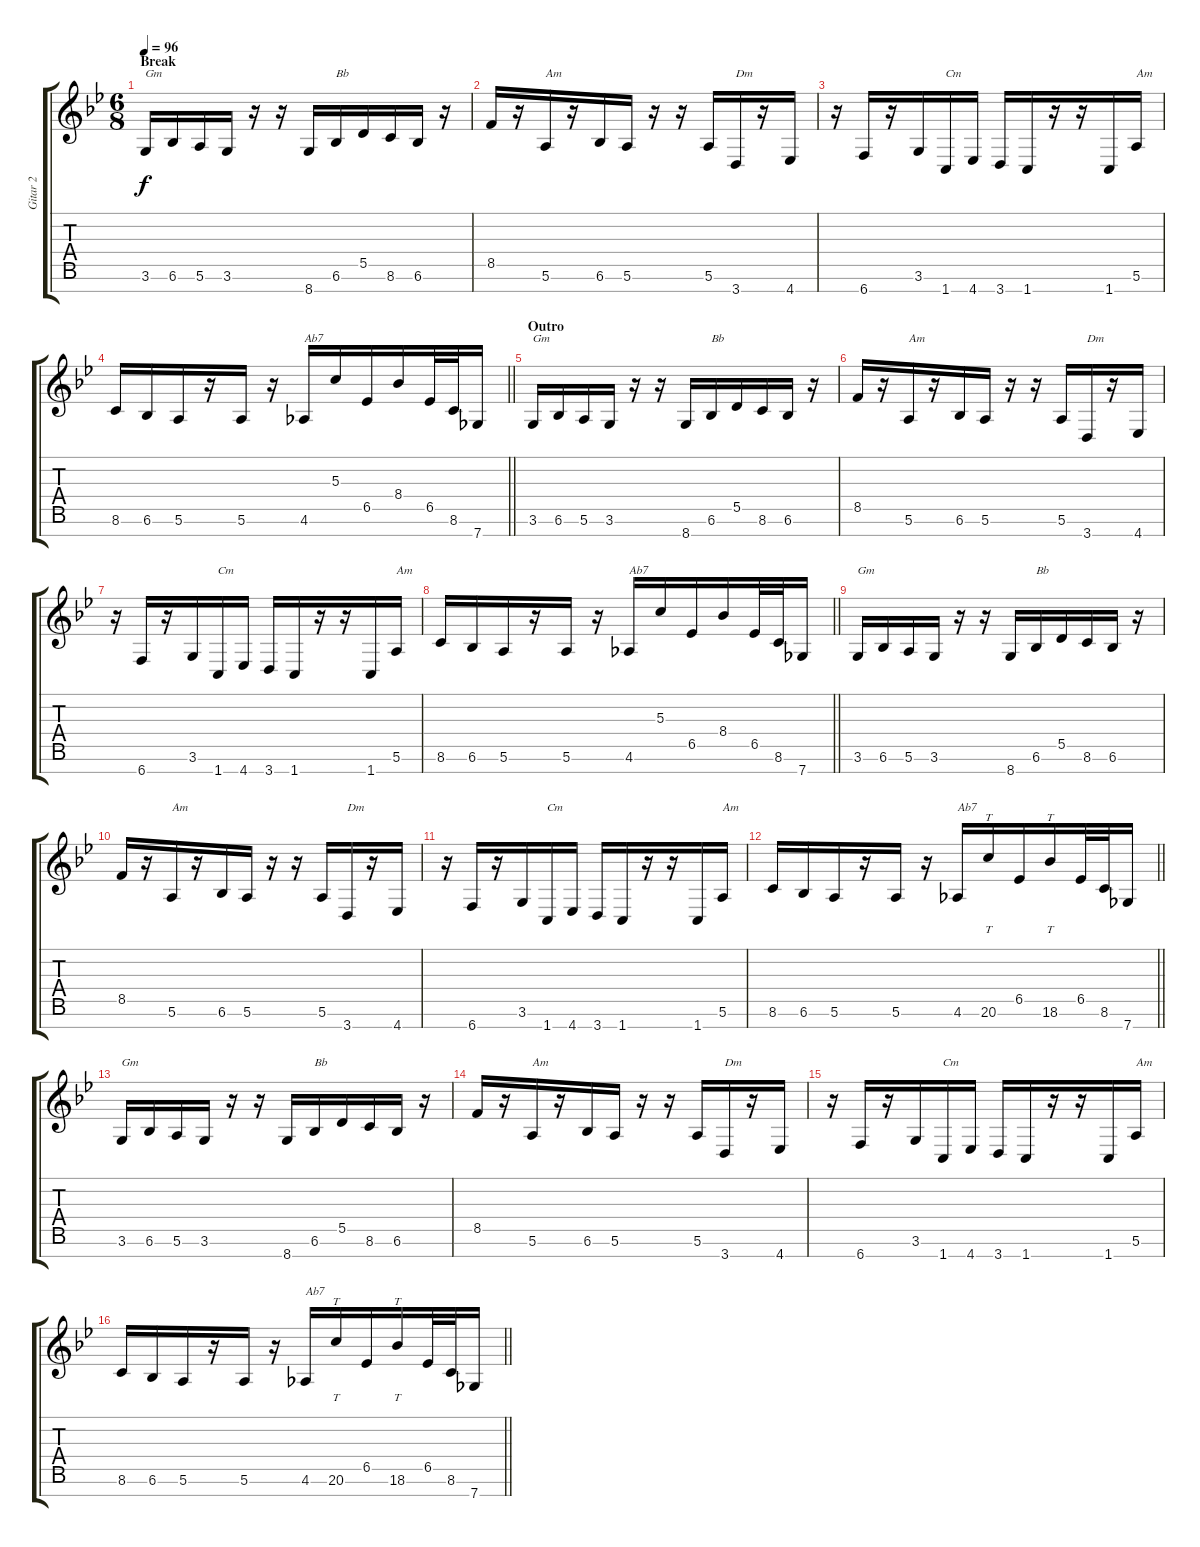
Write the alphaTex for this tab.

\track ("Gitar 2" "Gitar 2") {instrument acousticguitarsteel}
\staff {score tabs}
\tuning (E4 B3 G3 D3 A2 E2 B1) {hide}
\ts (6 8)
\section ("" "Break")
\tempo 96
\clef g2
\ks gminor
3.6.16{txt "Gm" dy f} 6.6.16 5.6.16 3.6.16 r.16 r.16 8.7.16 6.6.16{txt "Bb"} 5.5.16 8.6.16 6.6.16 r.16 |
8.5.16 r.16 5.6.16{txt "Am"} r.16 6.6.16 5.6.16 r.16 r.16 5.6.16 3.7.16{txt "Dm"} r.16 4.7.16 |
r.16 6.7.16 r.16 3.6.16 1.7.16{txt "Cm"} 4.7.16 3.7.16 1.7.16 r.16 r.16 1.7.16 5.6.16{txt "Am"} |
\barLineRight lightlight
8.6.16 6.6.16 5.6.16 r.16 5.6.16 r.16 4.6.16{txt "Ab7"} 5.3.16 6.5.16 8.4.16 6.5.32 8.6.32 7.7.16 |
\section ("" "Outro")
3.6.16{txt "Gm" volume 8} 6.6.16 5.6.16 3.6.16 r.16 r.16 8.7.16 6.6.16{txt "Bb"} 5.5.16 8.6.16 6.6.16 r.16 |
8.5.16 r.16 5.6.16{txt "Am"} r.16 6.6.16 5.6.16 r.16 r.16 5.6.16 3.7.16{txt "Dm"} r.16 4.7.16 |
r.16 6.7.16 r.16 3.6.16 1.7.16{txt "Cm"} 4.7.16 3.7.16 1.7.16 r.16 r.16 1.7.16 5.6.16{txt "Am"} |
\barLineRight lightlight
8.6.16 6.6.16 5.6.16 r.16 5.6.16 r.16 4.6.16{txt "Ab7"} 5.3.16 6.5.16 8.4.16 6.5.32 8.6.32 7.7.16 |
3.6.16{txt "Gm"} 6.6.16 5.6.16 3.6.16 r.16 r.16 8.7.16 6.6.16{txt "Bb"} 5.5.16 8.6.16 6.6.16 r.16 |
8.5.16 r.16 5.6.16{txt "Am"} r.16 6.6.16 5.6.16 r.16 r.16 5.6.16 3.7.16{txt "Dm"} r.16 4.7.16 |
r.16 6.7.16 r.16 3.6.16 1.7.16{txt "Cm"} 4.7.16 3.7.16 1.7.16 r.16 r.16 1.7.16 5.6.16{txt "Am"} |
\barLineRight lightlight
8.6.16 6.6.16 5.6.16 r.16 5.6.16 r.16 4.6.16{txt "Ab7"} 20.6.16{tt} 6.5.16 18.6.16{tt} 6.5.32 8.6.32 7.7.16 |
3.6.16{txt "Gm" volume 0} 6.6.16 5.6.16 3.6.16 r.16 r.16 8.7.16 6.6.16{txt "Bb"} 5.5.16 8.6.16 6.6.16 r.16 |
8.5.16 r.16 5.6.16{txt "Am"} r.16 6.6.16 5.6.16 r.16 r.16 5.6.16 3.7.16{txt "Dm"} r.16 4.7.16 |
r.16 6.7.16 r.16 3.6.16 1.7.16{txt "Cm"} 4.7.16 3.7.16 1.7.16 r.16 r.16 1.7.16 5.6.16{txt "Am"} |
\barLineRight lightlight
8.6.16 6.6.16 5.6.16 r.16 5.6.16 r.16 4.6.16{txt "Ab7"} 20.6.16{tt} 6.5.16 18.6.16{tt} 6.5.32 8.6.32 7.7.16
